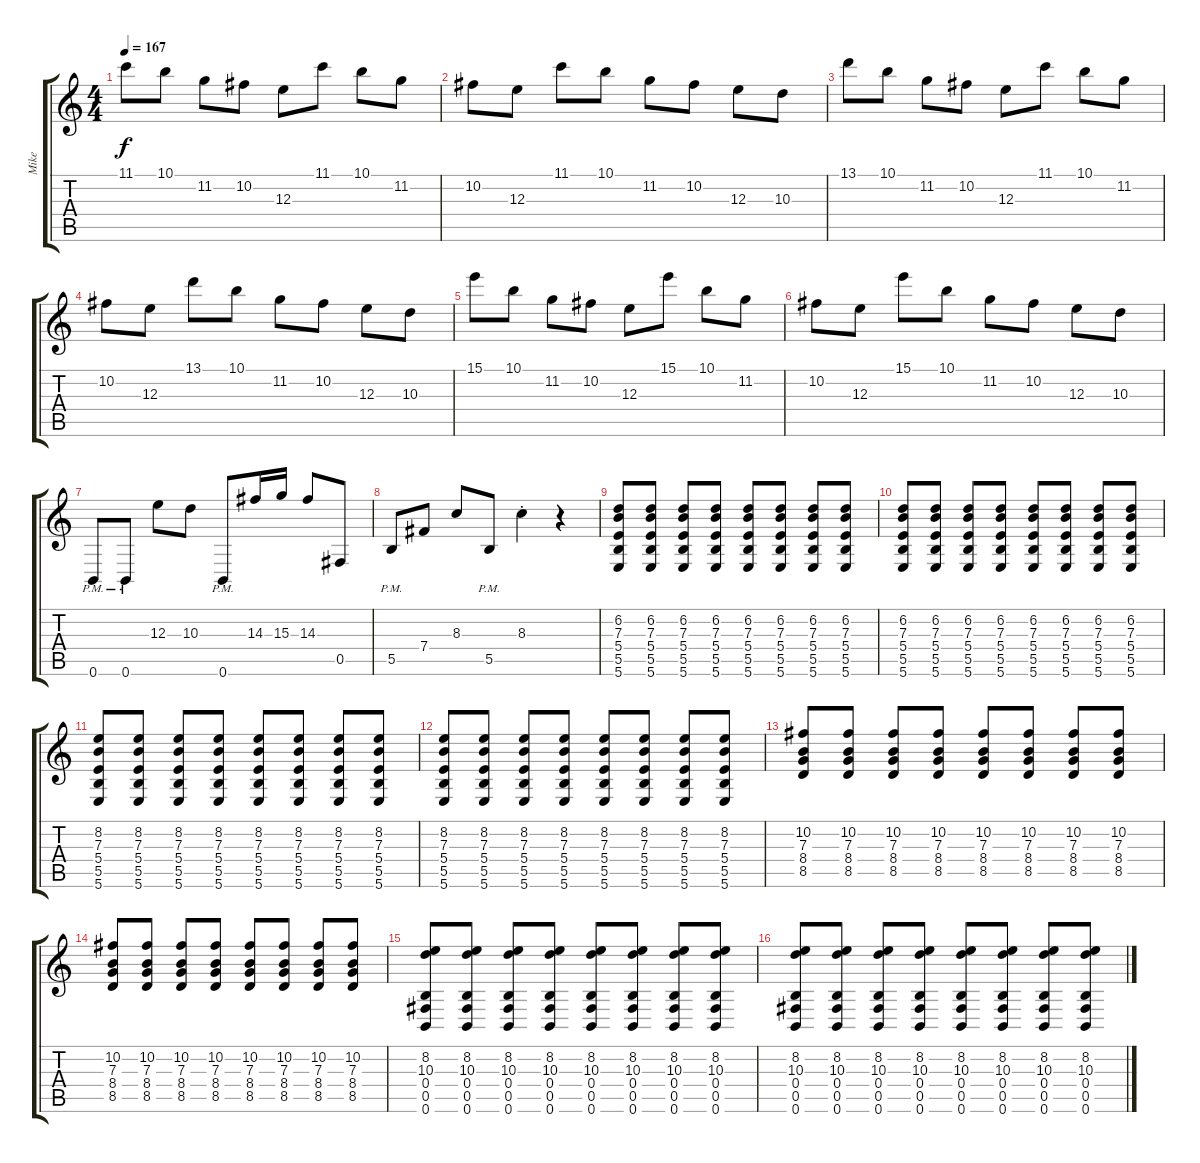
\track ("Mike" "Mike") {instrument distortionguitar}
\staff {score tabs}
\tuning (Db4 Ab3 E3 B2 Gb2 B1) {hide}
\ts (4 4)
\tempo 167
\clef g2
\ks c
11.1.8{dy f} 10.1.8 11.2.8 10.2.8 12.3.8 11.1.8 10.1.8 11.2.8 |
10.2.8 12.3.8 11.1.8 10.1.8 11.2.8 10.2.8 12.3.8 10.3.8 |
13.1.8 10.1.8 11.2.8 10.2.8 12.3.8 11.1.8 10.1.8 11.2.8 |
10.2.8 12.3.8 13.1.8 10.1.8 11.2.8 10.2.8 12.3.8 10.3.8 |
15.1.8 10.1.8 11.2.8 10.2.8 12.3.8 15.1.8 10.1.8 11.2.8 |
10.2.8 12.3.8 15.1.8 10.1.8 11.2.8 10.2.8 12.3.8 10.3.8 |
0.6{pm}.8 0.6{pm}.8 12.3.8 10.3.8 0.6{pm}.8 14.3.16 15.3.16 14.3.8 0.5.8 |
5.5{pm}.8 7.4.8 8.3.8 5.5{pm}.8 8.3{st}.4 r.4 |
(6.2 7.3 5.4 5.5 5.6).8 (6.2 7.3 5.4 5.5 5.6).8 (6.2 7.3 5.4 5.5 5.6).8 (6.2 7.3 5.4 5.5 5.6).8 (6.2 7.3 5.4 5.5 5.6).8 (6.2 7.3 5.4 5.5 5.6).8 (6.2 7.3 5.4 5.5 5.6).8 (6.2 7.3 5.4 5.5 5.6).8 |
(6.2 7.3 5.4 5.5 5.6).8 (6.2 7.3 5.4 5.5 5.6).8 (6.2 7.3 5.4 5.5 5.6).8 (6.2 7.3 5.4 5.5 5.6).8 (6.2 7.3 5.4 5.5 5.6).8 (6.2 7.3 5.4 5.5 5.6).8 (6.2 7.3 5.4 5.5 5.6).8 (6.2 7.3 5.4 5.5 5.6).8 |
(8.2 7.3 5.4 5.5 5.6).8 (8.2 7.3 5.4 5.5 5.6).8 (8.2 7.3 5.4 5.5 5.6).8 (8.2 7.3 5.4 5.5 5.6).8 (8.2 7.3 5.4 5.5 5.6).8 (8.2 7.3 5.4 5.5 5.6).8 (8.2 7.3 5.4 5.5 5.6).8 (8.2 7.3 5.4 5.5 5.6).8 |
(8.2 7.3 5.4 5.5 5.6).8 (8.2 7.3 5.4 5.5 5.6).8 (8.2 7.3 5.4 5.5 5.6).8 (8.2 7.3 5.4 5.5 5.6).8 (8.2 7.3 5.4 5.5 5.6).8 (8.2 7.3 5.4 5.5 5.6).8 (8.2 7.3 5.4 5.5 5.6).8 (8.2 7.3 5.4 5.5 5.6).8 |
(10.2 7.3 8.4 8.5).8 (10.2 7.3 8.4 8.5).8 (10.2 7.3 8.4 8.5).8 (10.2 7.3 8.4 8.5).8 (10.2 7.3 8.4 8.5).8 (10.2 7.3 8.4 8.5).8 (10.2 7.3 8.4 8.5).8 (10.2 7.3 8.4 8.5).8 |
(10.2 7.3 8.4 8.5).8 (10.2 7.3 8.4 8.5).8 (10.2 7.3 8.4 8.5).8 (10.2 7.3 8.4 8.5).8 (10.2 7.3 8.4 8.5).8 (10.2 7.3 8.4 8.5).8 (10.2 7.3 8.4 8.5).8 (10.2 7.3 8.4 8.5).8 |
(8.2 10.3 0.4 0.5 0.6).8 (8.2 10.3 0.4 0.5 0.6).8 (8.2 10.3 0.4 0.5 0.6).8 (8.2 10.3 0.4 0.5 0.6).8 (8.2 10.3 0.4 0.5 0.6).8 (8.2 10.3 0.4 0.5 0.6).8 (8.2 10.3 0.4 0.5 0.6).8 (8.2 10.3 0.4 0.5 0.6).8 |
(8.2 10.3 0.4 0.5 0.6).8 (8.2 10.3 0.4 0.5 0.6).8 (8.2 10.3 0.4 0.5 0.6).8 (8.2 10.3 0.4 0.5 0.6).8 (8.2 10.3 0.4 0.5 0.6).8 (8.2 10.3 0.4 0.5 0.6).8 (8.2 10.3 0.4 0.5 0.6).8 (8.2 10.3 0.4 0.5 0.6).8
